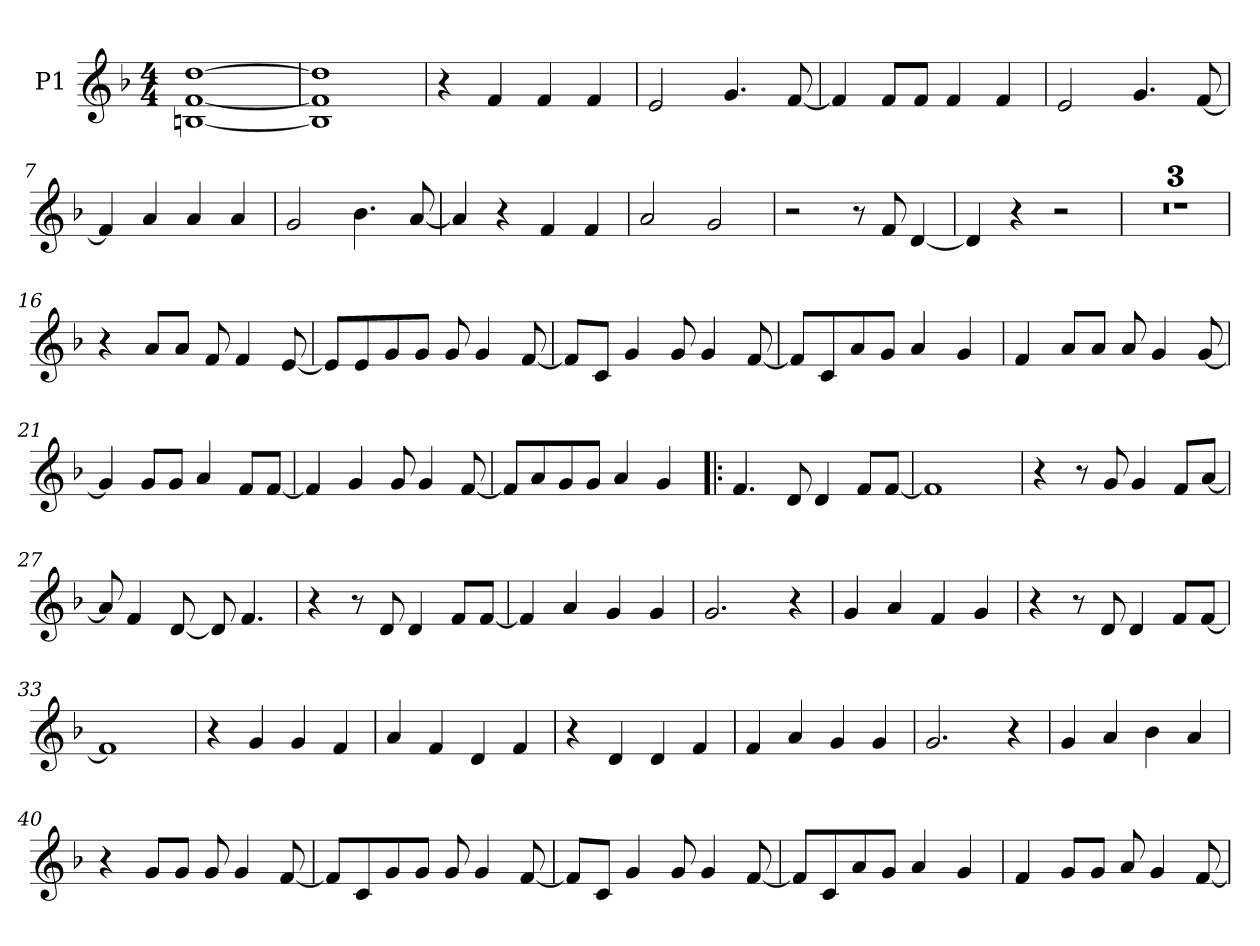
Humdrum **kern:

**kern
*part1
*staff1
*I"P1
*clefG2
*k[b-]
*d:
*M4/4
*MM110
=1
[<1Bn [<1f [>1dd
=2
1B] 1f] 1dd]
=3
4r
4f/
4f/
4f/
=4
2e/
4.g/
[<8f/
=5
4f/]
8f/L
8f/J
4f/
4f/
=6
2e/
4.g/
[<8f/
!!LO:LB:g=z
=7
4f/]
4a/
4a/
4a/
=8
2g/
4.b-\
[<8a/
=9
4a/]
4r
4f/
4f/
=10
2a/
2g/
=11
2r
8r
8f/
[<4d/
=12
4d/]
4r
2r
=13
1r
!!LO:LB:g=z
=14
1r
=15
1r
=16
4r
8a/L
8a/J
8f/
4f/
[<8e/
=17
8e/L]
8e/
8g/
8g/J
8g/
4g/
[<8f/
=18
8f/L]
8c/J
4g/
8g/
4g/
[<8f/
!!LO:LB:g=z
=19
8f/L]
8c/
8a/
8g/J
4a/
4g/
=20
4f/
8a/L
8a/J
8a/
4g/
[<8g/
=21
4g/]
8g/L
8g/J
4a/
8f/L
[8f/J
=22
4f/]
4g/
8g/
4g/
[<8f/
=23
8f/L]
8a/
8g/
8g/J
4a/
4g/
!!LO:LB:g=z
=24!|:
4.f/
8d/
4d/
8f/L
[<8f/J
=25
1f]
=26
4r
8r
8g/
4g/
8f/L
[<8a/J
=27
8a/]
4f/
[<8d/
8d/]
4.f/
=28
4r
8r
8d/
4d/
8f/L
[<8f/J
!!LO:LB:g=z
=29
4f/]
4a/
4g/
4g/
=30
2.g/
4r
=31
4g/
4a/
4f/
4g/
=32
4r
8r
8d/
4d/
8f/L
[<8f/J
=33
1f]
=34
4r
4g/
4g/
4f/
!!LO:LB:g=z
=35
4a/
4f/
4d/
4f/
=36
4r
4d/
4d/
4f/
=37
4f/
4a/
4g/
4g/
=38
2.g/
4r
=39
4g/
4a/
4b-\
4a/
=40
4r
8g/L
8g/J
8g/
4g/
[<8f/
!!LO:LB:g=z
=41
8f/L]
8c/
8g/
8g/J
8g/
4g/
[<8f/
=42
8f/L]
8c/J
4g/
8g/
4g/
[<8f/
=43
8f/L]
8c/
8a/
8g/J
4a/
4g/
=44
4f/
8g/L
8g/J
8a/
4g/
[<8f/
=
*-
